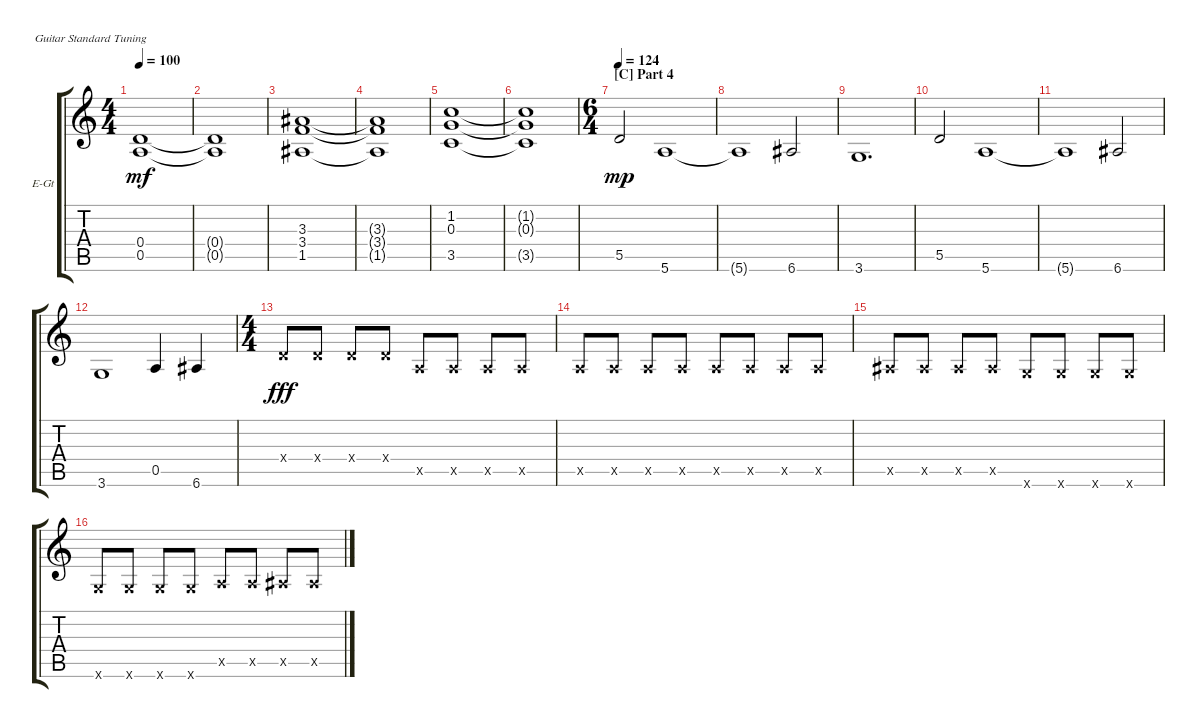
\bracketExtendMode groupsimilarinstruments
\firstSystemTrackNameOrientation horizontal
\otherSystemsTrackNameOrientation horizontal
\track ("Electric Guitar 1" "E-Gt") {instrument distortionguitar}
\staff {score tabs}
\tuning (E4 B3 G3 D3 A2 E2)
\ts (4 4)
\tempo 100
\clef g2
\ks c
(0.4 0.5).1{dy mf} |
(0.4{t} 0.5{t}).1 |
(3.3 3.4 1.5).1 |
(3.3{t} 3.4{t} 1.5{t}).1 |
(1.2 0.3 3.5).1 |
(1.2{t} 0.3{t} 3.5{t}).1 |
\ts (6 4)
\section ("C" "Part 4")
\tempo 124
5.5.2{dy mp} 5.6.1 |
5.6{t}.1 6.6.2 |
3.6.1{d} |
5.5.2 5.6.1 |
5.6{t}.1 6.6.2 |
3.6.1 0.5.4 6.6.4 |
\ts (4 4)
0.4{x}.8{dy fff} 0.4{x}.8 0.4{x}.8 0.4{x}.8 0.5{x}.8 0.5{x}.8 0.5{x}.8 0.5{x}.8 |
0.5{x}.8 0.5{x}.8 0.5{x}.8 0.5{x}.8 0.5{x}.8 0.5{x}.8 0.5{x}.8 0.5{x}.8 |
1.5{x}.8 1.5{x}.8 1.5{x}.8 1.5{x}.8 3.6{x}.8 3.6{x}.8 3.6{x}.8 3.6{x}.8 |
3.6{x}.8 3.6{x}.8 3.6{x}.8 3.6{x}.8 0.5{x}.8 0.5{x}.8 1.5{x}.8 1.5{x}.8
